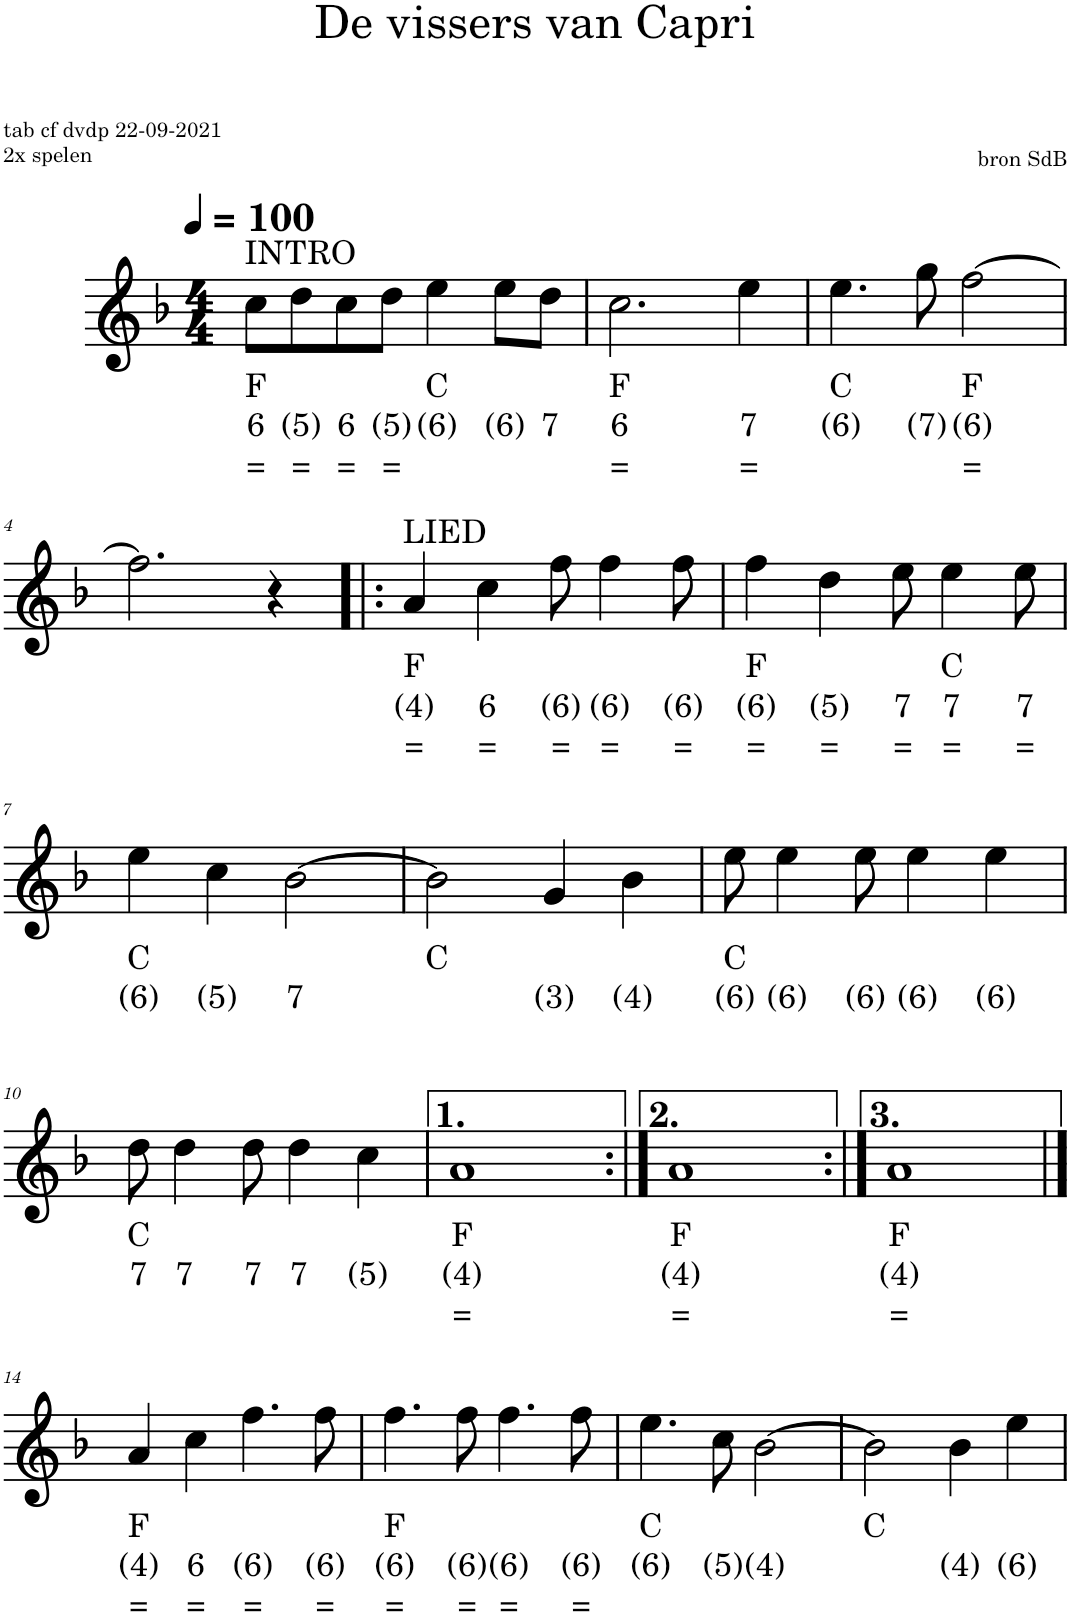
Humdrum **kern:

**kern	**text	**text	**text
*part1	*part1	*part1	*part1
*staff1	*staff1	*staff1	*staff1
*I"Viool	*	*	*
*clefG2	*	*	*
*k[b-]	*	*	*
*M4/4	*	*	*
=1	=1	=1	=1
!LO:TX:a:t=INTRO	!	!	!
!	!LO:LY:b	!LO:LY:b	!LO:LY:b
8cc\L	F	6	=
!	!	!LO:LY:b	!LO:LY:b
8dd\	.	(5)	=
!	!	!LO:LY:b	!LO:LY:b
8cc\	.	6	=
!	!	!LO:LY:b	!LO:LY:b
8dd\J	.	(5)	=
!	!LO:LY:b	!LO:LY:b	!
4ee\	C	(6)	.
!	!	!LO:LY:b	!
8ee\L	.	(6)	.
!	!	!LO:LY:b	!
8dd\J	.	7	.
=2	=2	=2	=2
!	!LO:LY:b	!LO:LY:b	!LO:LY:b
2.cc\	F	6	=
!	!	!LO:LY:b	!LO:LY:b
4ee\	.	7	=
=3	=3	=3	=3
!	!LO:LY:b	!LO:LY:b	!
4.ee\	C	(6)	.
!	!	!LO:LY:b	!
8gg\	.	(7)	.
!	!LO:LY:b	!LO:LY:b	!LO:LY:b
[2ff\	F	(6)	=
!!LO:LB:g=z
=4	=4	=4	=4
2.ff\]	.	.	.
4r	.	.	.
=5!|:	=5!|:	=5!|:	=5!|:
!LO:TX:a:t=LIED	!	!	!
!	!LO:LY:b	!LO:LY:b	!LO:LY:b
4a/	F	(4)	=
!	!	!LO:LY:b	!LO:LY:b
4cc\	.	6	=
!	!	!LO:LY:b	!LO:LY:b
8ff\	.	(6)	=
!	!	!LO:LY:b	!LO:LY:b
4ff\	.	(6)	=
!	!	!LO:LY:b	!LO:LY:b
8ff\	.	(6)	=
=6	=6	=6	=6
!	!LO:LY:b	!LO:LY:b	!LO:LY:b
4ff\	F	(6)	=
!	!	!LO:LY:b	!LO:LY:b
4dd\	.	(5)	=
!	!	!LO:LY:b	!LO:LY:b
8ee\	.	7	=
!	!LO:LY:b	!LO:LY:b	!LO:LY:b
4ee\	C	7	=
!	!	!LO:LY:b	!LO:LY:b
8ee\	.	7	=
!!LO:LB:g=z
=7	=7	=7	=7
!	!LO:LY:b	!LO:LY:b	!
4ee\	C	(6)	.
!	!	!LO:LY:b	!
4cc\	.	(5)	.
!	!	!LO:LY:b	!
[2b-\	.	7	.
=8	=8	=8	=8
!	!LO:LY:b	!	!
2b-\]	C	.	.
!	!	!LO:LY:b	!
4g/	.	(3)	.
!	!	!LO:LY:b	!
4b-\	.	(4)	.
=9	=9	=9	=9
!	!LO:LY:b	!LO:LY:b	!
8ee\	C	(6)	.
!	!	!LO:LY:b	!
4ee\	.	(6)	.
!	!	!LO:LY:b	!
8ee\	.	(6)	.
!	!	!LO:LY:b	!
4ee\	.	(6)	.
!	!	!LO:LY:b	!
4ee\	.	(6)	.
!!LO:LB:g=z
=10	=10	=10	=10
!	!LO:LY:b	!LO:LY:b	!
8dd\	C	7	.
!	!	!LO:LY:b	!
4dd\	.	7	.
!	!	!LO:LY:b	!
8dd\	.	7	.
!	!	!LO:LY:b	!
4dd\	.	7	.
!	!	!LO:LY:b	!
4cc\	.	(5)	.
=11	=11	=11	=11
!	!LO:LY:b	!LO:LY:b	!LO:LY:b
1a	F	(4)	=
=12:|!	=12:|!	=12:|!	=12:|!
!	!LO:LY:b	!LO:LY:b	!LO:LY:b
1a	F	(4)	=
=13:|!	=13:|!	=13:|!	=13:|!
!	!LO:LY:b	!LO:LY:b	!LO:LY:b
1a	F	(4)	=
!!LO:LB:g=z
==14	==14	==14	==14
!	!LO:LY:b	!LO:LY:b	!LO:LY:b
4a/	F	(4)	=
!	!	!LO:LY:b	!LO:LY:b
4cc\	.	6	=
!	!	!LO:LY:b	!LO:LY:b
4.ff\	.	(6)	=
!	!	!LO:LY:b	!LO:LY:b
8ff\	.	(6)	=
=15	=15	=15	=15
!	!LO:LY:b	!LO:LY:b	!LO:LY:b
4.ff\	F	(6)	=
!	!	!LO:LY:b	!LO:LY:b
8ff\	.	(6)	=
!	!	!LO:LY:b	!LO:LY:b
4.ff\	.	(6)	=
!	!	!LO:LY:b	!LO:LY:b
8ff\	.	(6)	=
=16	=16	=16	=16
!	!LO:LY:b	!LO:LY:b	!
4.ee\	C	(6)	.
!	!	!LO:LY:b	!
8cc\	.	(5)	.
!	!	!LO:LY:b	!
[2b-\	.	(4)	.
=17	=17	=17	=17
!	!LO:LY:b	!	!
2b-\]	C	.	.
!	!	!LO:LY:b	!
4b-\	.	(4)	.
!	!	!LO:LY:b	!
4ee\	.	(6)	.
=	=	=	=
*-	*-	*-	*-
